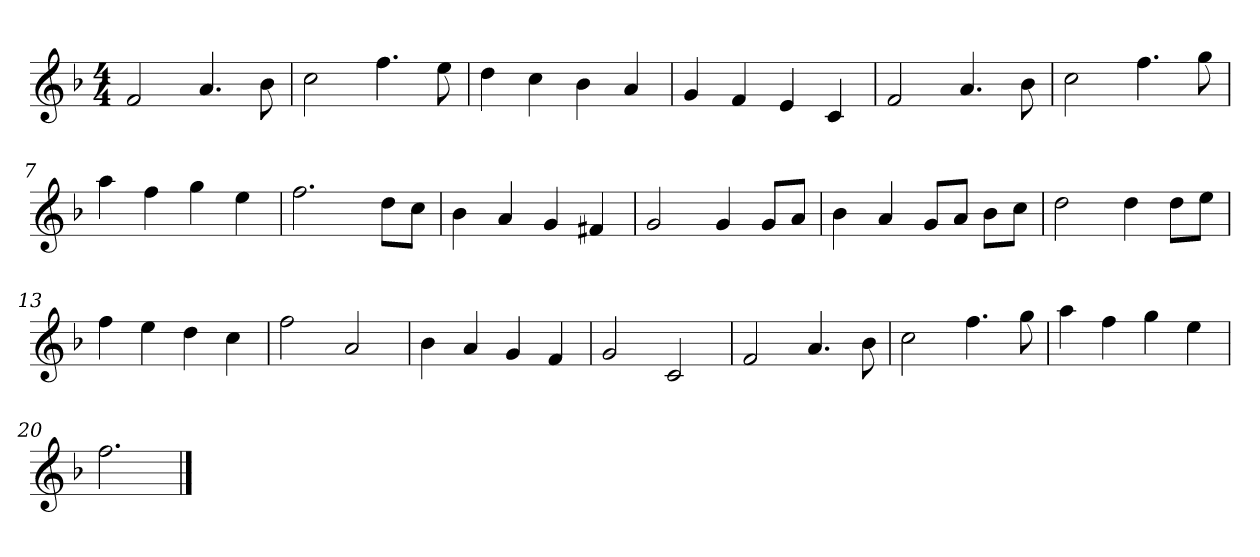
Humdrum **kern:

**kern
*part1
*staff1
*k[b-]
*M4/4
*MM120
=1
2f
4.a
8b-
=2
2cc
4.ff
8ee
=3
4dd
4cc
4b-
4a
=4
4g
4f
4e
4c
=5
2f
4.a
8b-
=6
2cc
4.ff
8gg
=7
4aa
4ff
4gg
4ee
=8
2.ff
8ddL
8ccJ
=9
4b-
4a
4g
4f#X
=10
2g
4g
8gL
8aJ
=11
4b-
4a
8gL
8aJ
8b-L
8ccJ
=12
2dd
4dd
8ddL
8eeJ
=13
4ff
4ee
4dd
4cc
=14
2ff
2a
=15
4b-
4a
4g
4f
=16
2g
2c
=17
2f
4.a
8b-
=18
2cc
4.ff
8gg
=19
4aa
4ff
4gg
4ee
=20
2.ff
==
*-
